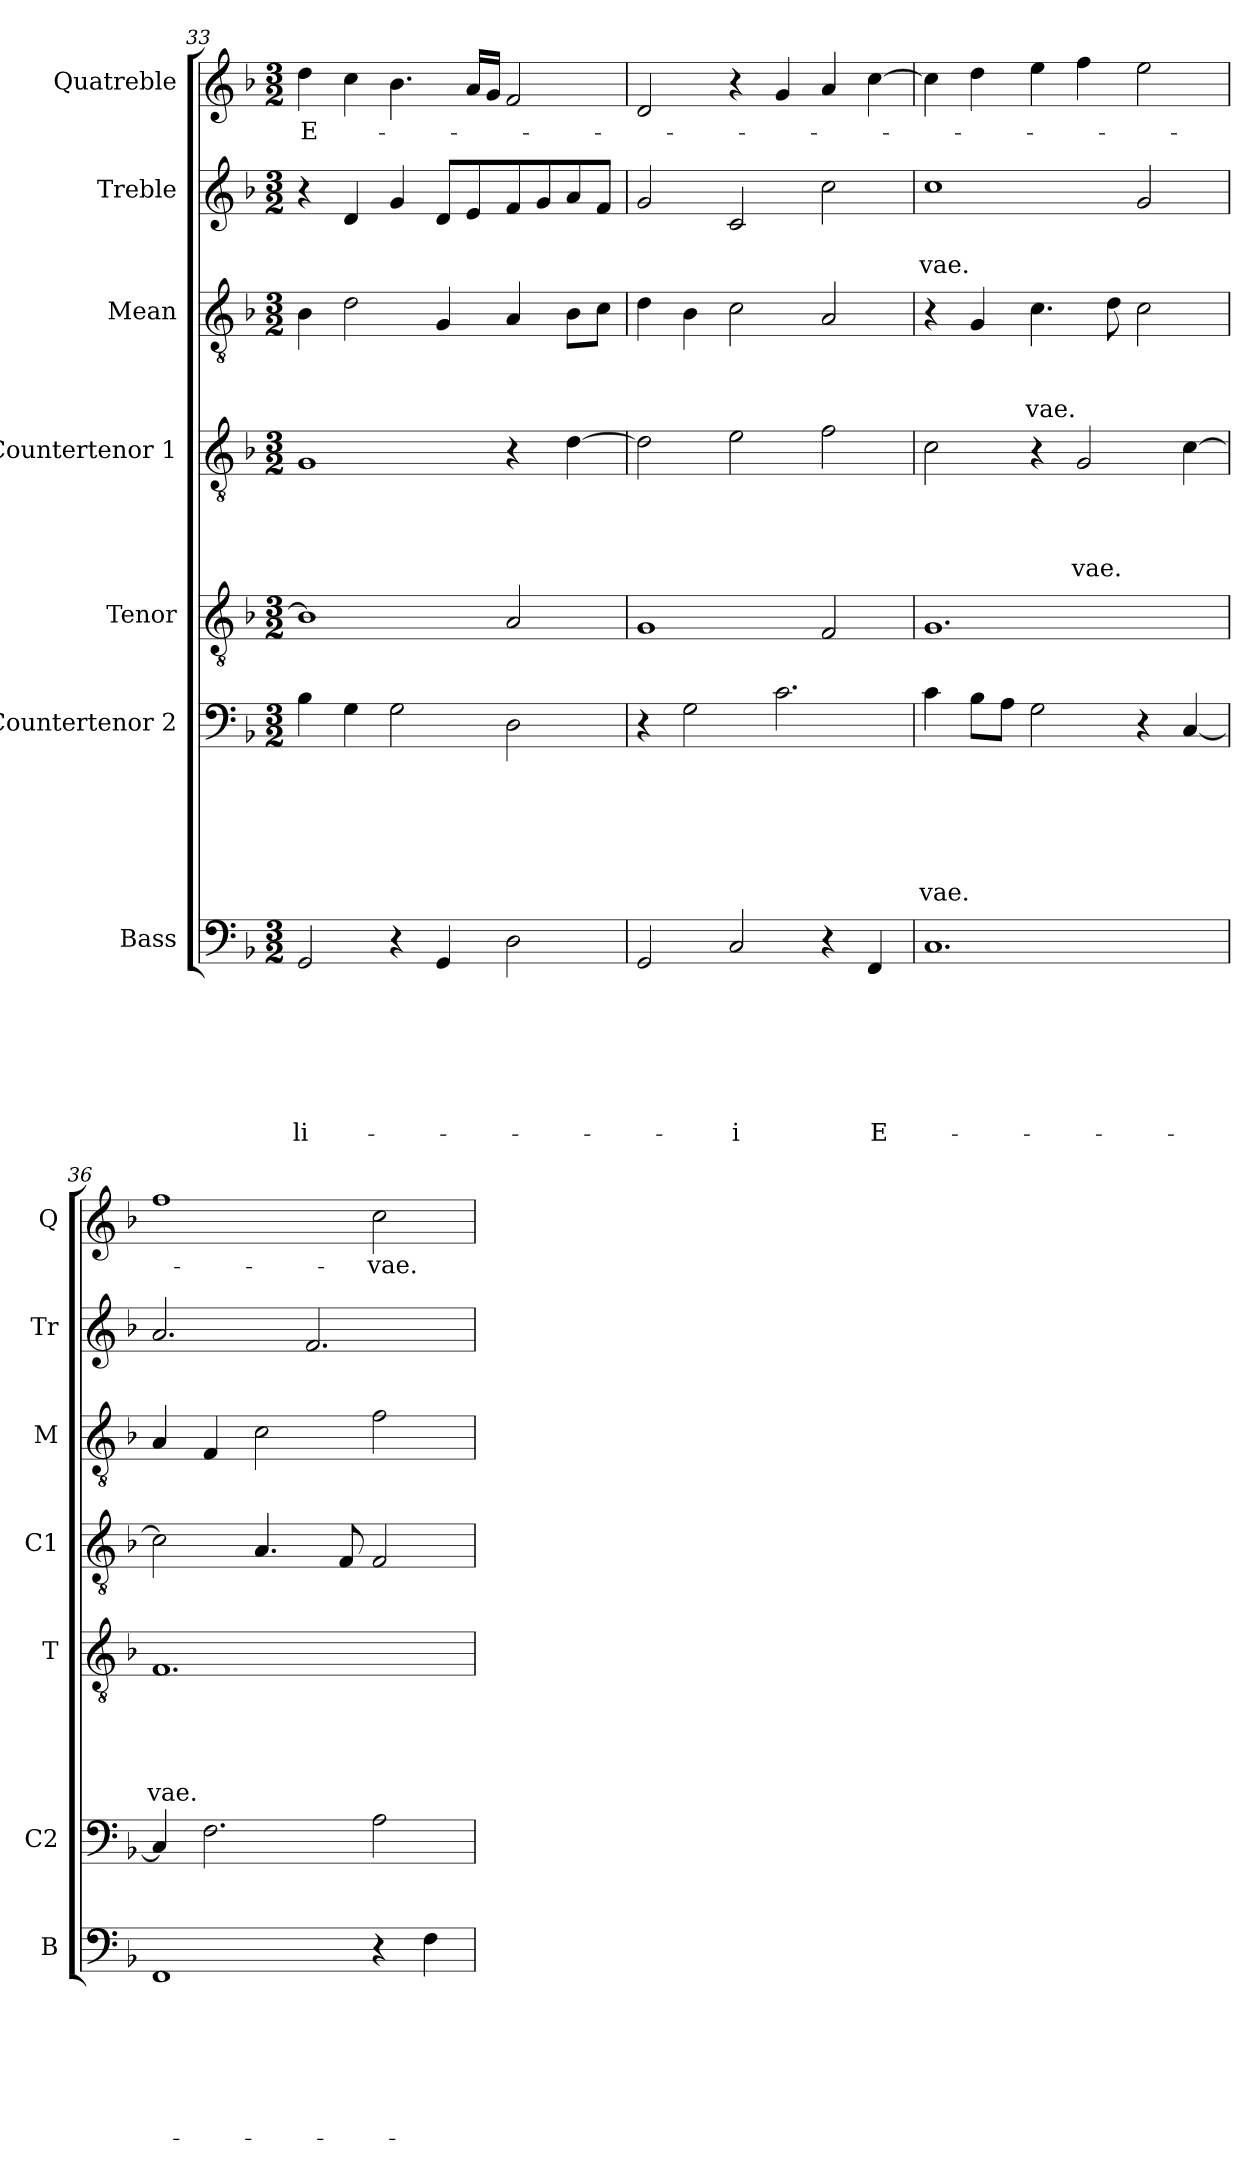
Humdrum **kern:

**kern	**text	**text	**text	**text	**text	**text	**text	**kern	**text	**text	**text	**text	**text	**text	**kern	**text	**text	**text	**text	**text	**kern	**text	**text	**text	**text	**kern	**text	**text	**text	**kern	**text	**text	**kern	**text
*part7	*part7	*part7	*part7	*part7	*part7	*part7	*part7	*part6	*part6	*part6	*part6	*part6	*part6	*part6	*part5	*part5	*part5	*part5	*part5	*part5	*part4	*part4	*part4	*part4	*part4	*part3	*part3	*part3	*part3	*part2	*part2	*part2	*part1	*part1
*staff7	*staff7	*staff7	*staff7	*staff7	*staff7	*staff7	*staff7	*staff6	*staff6	*staff6	*staff6	*staff6	*staff6	*staff6	*staff5	*staff5	*staff5	*staff5	*staff5	*staff5	*staff4	*staff4	*staff4	*staff4	*staff4	*staff3	*staff3	*staff3	*staff3	*staff2	*staff2	*staff2	*staff1	*staff1
*I"Bass	*	*	*	*	*	*	*	*I"Countertenor 2	*	*	*	*	*	*	*I"Tenor	*	*	*	*	*	*I"Countertenor 1	*	*	*	*	*I"Mean	*	*	*	*I"Treble	*	*	*I"Quatreble	*
*I'B	*	*	*	*	*	*	*	*I'C2	*	*	*	*	*	*	*I'T	*	*	*	*	*	*I'C1	*	*	*	*	*I'M	*	*	*	*I'Tr	*	*	*I'Q	*
!!LO:PB:g=z
*clefF4	*	*	*	*	*	*	*	*clefF4	*	*	*	*	*	*	*clefGv2	*	*	*	*	*	*clefGv2	*	*	*	*	*clefGv2	*	*	*	*clefG2	*	*	*clefG2	*
*k[b-]	*	*	*	*	*	*	*	*k[b-]	*	*	*	*	*	*	*k[b-]	*	*	*	*	*	*k[b-]	*	*	*	*	*k[b-]	*	*	*	*k[b-]	*	*	*k[b-]	*
*d:	*	*	*	*	*	*	*	*d:	*	*	*	*	*	*	*d:	*	*	*	*	*	*d:	*	*	*	*	*d:	*	*	*	*d:	*	*	*d:	*
*M3/2	*	*	*	*	*	*	*	*M3/2	*	*	*	*	*	*	*M3/2	*	*	*	*	*	*M3/2	*	*	*	*	*M3/2	*	*	*	*M3/2	*	*	*M3/2	*
=33	=33	=33	=33	=33	=33	=33	=33	=33	=33	=33	=33	=33	=33	=33	=33	=33	=33	=33	=33	=33	=33	=33	=33	=33	=33	=33	=33	=33	=33	=33	=33	=33	=33	=33
2GG/	.	.	.	.	.	.	-li-	4B-\	.	.	.	.	.	.	1B-]	.	.	.	.	.	1G	.	.	.	.	4B-\	.	.	.	4r	.	.	4dd\	E-
.	.	.	.	.	.	.	.	4G\	.	.	.	.	.	.	.	.	.	.	.	.	.	.	.	.	.	2d\	.	.	.	4d/	.	.	4cc\	.
4r	.	.	.	.	.	.	.	2G\	.	.	.	.	.	.	.	.	.	.	.	.	.	.	.	.	.	.	.	.	.	4g/	.	.	4.b-\	.
4GG/	.	.	.	.	.	.	.	.	.	.	.	.	.	.	.	.	.	.	.	.	.	.	.	.	.	4G/	.	.	.	8d/L	.	.	.	.
.	.	.	.	.	.	.	.	.	.	.	.	.	.	.	.	.	.	.	.	.	.	.	.	.	.	.	.	.	.	8e/	.	.	16a/LL	.
.	.	.	.	.	.	.	.	.	.	.	.	.	.	.	.	.	.	.	.	.	.	.	.	.	.	.	.	.	.	.	.	.	16g/JJ	.
2D\	.	.	.	.	.	.	.	2D\	.	.	.	.	.	.	2A/	.	.	.	.	.	4r	.	.	.	.	4A/	.	.	.	8f/	.	.	2f/	.
.	.	.	.	.	.	.	.	.	.	.	.	.	.	.	.	.	.	.	.	.	.	.	.	.	.	.	.	.	.	8g/	.	.	.	.
.	.	.	.	.	.	.	.	.	.	.	.	.	.	.	.	.	.	.	.	.	[4d\	.	.	.	.	8B-\L	.	.	.	8a/	.	.	.	.
.	.	.	.	.	.	.	.	.	.	.	.	.	.	.	.	.	.	.	.	.	.	.	.	.	.	8c\J	.	.	.	8f/J	.	.	.	.
=34	=34	=34	=34	=34	=34	=34	=34	=34	=34	=34	=34	=34	=34	=34	=34	=34	=34	=34	=34	=34	=34	=34	=34	=34	=34	=34	=34	=34	=34	=34	=34	=34	=34	=34
2GG/	.	.	.	.	.	.	.	4r	.	.	.	.	.	.	1G	.	.	.	.	.	2d\]	.	.	.	.	4d\	.	.	.	2g/	.	.	2d/	.
.	.	.	.	.	.	.	.	2G\	.	.	.	.	.	.	.	.	.	.	.	.	.	.	.	.	.	4B-\	.	.	.	.	.	.	.	.
2C/	.	.	.	.	.	.	-i	.	.	.	.	.	.	.	.	.	.	.	.	.	2e\	.	.	.	.	2c\	.	.	.	2c/	.	.	4r	.
.	.	.	.	.	.	.	.	2.c\	.	.	.	.	.	.	.	.	.	.	.	.	.	.	.	.	.	.	.	.	.	.	.	.	4g/	.
4r	.	.	.	.	.	.	.	.	.	.	.	.	.	.	2F/	.	.	.	.	.	2f\	.	.	.	.	2A/	.	.	.	2cc\	.	.	4a/	.
4FF/	.	.	.	.	.	.	E-	.	.	.	.	.	.	.	.	.	.	.	.	.	.	.	.	.	.	.	.	.	.	.	.	.	[4cc\	.
=35	=35	=35	=35	=35	=35	=35	=35	=35	=35	=35	=35	=35	=35	=35	=35	=35	=35	=35	=35	=35	=35	=35	=35	=35	=35	=35	=35	=35	=35	=35	=35	=35	=35	=35
1.C	.	.	.	.	.	.	.	4c\	.	.	.	.	.	-vae.	1.G	.	.	.	.	.	2c\	.	.	.	.	4r	.	.	.	1cc	.	-vae.	4cc\]	.
.	.	.	.	.	.	.	.	8B-\L	.	.	.	.	.	.	.	.	.	.	.	.	.	.	.	.	.	4G/	.	.	.	.	.	.	4dd\	.
.	.	.	.	.	.	.	.	8A\J	.	.	.	.	.	.	.	.	.	.	.	.	.	.	.	.	.	.	.	.	.	.	.	.	.	.
.	.	.	.	.	.	.	.	2G\	.	.	.	.	.	.	.	.	.	.	.	.	4r	.	.	.	.	4.c\	.	.	-vae.	.	.	.	4ee\	.
.	.	.	.	.	.	.	.	.	.	.	.	.	.	.	.	.	.	.	.	.	2G/	.	.	.	-vae.	.	.	.	.	.	.	.	4ff\	.
.	.	.	.	.	.	.	.	.	.	.	.	.	.	.	.	.	.	.	.	.	.	.	.	.	.	8d\	.	.	.	.	.	.	.	.
.	.	.	.	.	.	.	.	4r	.	.	.	.	.	.	.	.	.	.	.	.	.	.	.	.	.	2c\	.	.	.	2g/	.	.	2ee\	.
.	.	.	.	.	.	.	.	[4C/	.	.	.	.	.	.	.	.	.	.	.	.	[4c\	.	.	.	.	.	.	.	.	.	.	.	.	.
=36	=36	=36	=36	=36	=36	=36	=36	=36	=36	=36	=36	=36	=36	=36	=36	=36	=36	=36	=36	=36	=36	=36	=36	=36	=36	=36	=36	=36	=36	=36	=36	=36	=36	=36
1FF	.	.	.	.	.	.	.	4C/]	.	.	.	.	.	.	1.F	.	.	.	.	-vae.	2c\]	.	.	.	.	4A/	.	.	.	2.a/	.	.	1ff	.
.	.	.	.	.	.	.	.	2.F\	.	.	.	.	.	.	.	.	.	.	.	.	.	.	.	.	.	4F/	.	.	.	.	.	.	.	.
.	.	.	.	.	.	.	.	.	.	.	.	.	.	.	.	.	.	.	.	.	4.A/	.	.	.	.	2c\	.	.	.	.	.	.	.	.
.	.	.	.	.	.	.	.	.	.	.	.	.	.	.	.	.	.	.	.	.	.	.	.	.	.	.	.	.	.	2.f/	.	.	.	.
.	.	.	.	.	.	.	.	.	.	.	.	.	.	.	.	.	.	.	.	.	8F/	.	.	.	.	.	.	.	.	.	.	.	.	.
4r	.	.	.	.	.	.	.	2A\	.	.	.	.	.	.	.	.	.	.	.	.	2F/	.	.	.	.	2f\	.	.	.	.	.	.	2cc\	-vae.
4F\	.	.	.	.	.	.	.	.	.	.	.	.	.	.	.	.	.	.	.	.	.	.	.	.	.	.	.	.	.	.	.	.	.	.
=	=	=	=	=	=	=	=	=	=	=	=	=	=	=	=	=	=	=	=	=	=	=	=	=	=	=	=	=	=	=	=	=	=	=
*-	*-	*-	*-	*-	*-	*-	*-	*-	*-	*-	*-	*-	*-	*-	*-	*-	*-	*-	*-	*-	*-	*-	*-	*-	*-	*-	*-	*-	*-	*-	*-	*-	*-	*-
